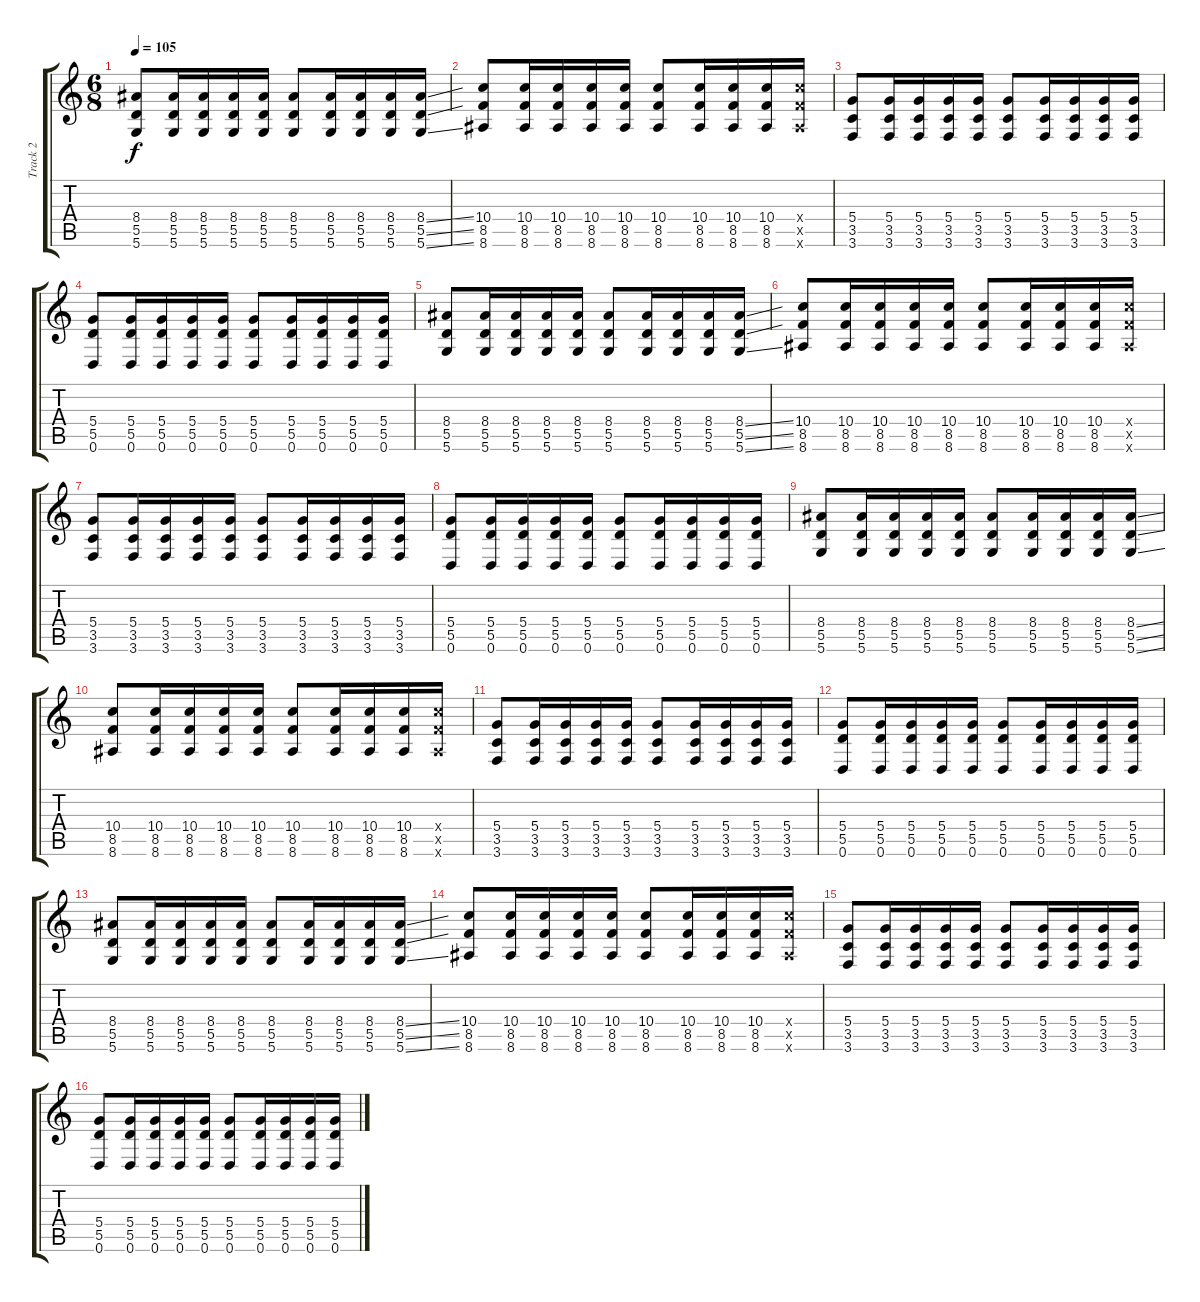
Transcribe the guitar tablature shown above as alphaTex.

\track ("Track 2" "Track 2") {instrument distortionguitar}
\staff {score tabs}
\tuning (E4 B3 G3 D3 A2 D2) {hide}
\ts (6 8)
\tempo 105
\clef g2
\ks c
(8.4 5.5 5.6).8{dy f} (8.4 5.5 5.6).16 (8.4 5.5 5.6).16 (8.4 5.5 5.6).16 (8.4 5.5 5.6).16 (8.4 5.5 5.6).8 (8.4 5.5 5.6).16 (8.4 5.5 5.6).16 (8.4 5.5 5.6).16 (8.4{ss} 5.5{ss} 5.6{ss}).16 |
(10.4 8.5 8.6).8 (10.4 8.5 8.6).16 (10.4 8.5 8.6).16 (10.4 8.5 8.6).16 (10.4 8.5 8.6).16 (10.4 8.5 8.6).8 (10.4 8.5 8.6).16 (10.4 8.5 8.6).16 (10.4 8.5 8.6).16 (10.4{x} 8.5{x} 8.6{x}).16 |
(5.4 3.5 3.6).8 (5.4 3.5 3.6).16 (5.4 3.5 3.6).16 (5.4 3.5 3.6).16 (5.4 3.5 3.6).16 (5.4 3.5 3.6).8 (5.4 3.5 3.6).16 (5.4 3.5 3.6).16 (5.4 3.5 3.6).16 (5.4 3.5 3.6).16 |
(5.4 5.5 0.6).8 (5.4 5.5 0.6).16 (5.4 5.5 0.6).16 (5.4 5.5 0.6).16 (5.4 5.5 0.6).16 (5.4 5.5 0.6).8 (5.4 5.5 0.6).16 (5.4 5.5 0.6).16 (5.4 5.5 0.6).16 (5.4 5.5 0.6).16 |
(8.4 5.5 5.6).8 (8.4 5.5 5.6).16 (8.4 5.5 5.6).16 (8.4 5.5 5.6).16 (8.4 5.5 5.6).16 (8.4 5.5 5.6).8 (8.4 5.5 5.6).16 (8.4 5.5 5.6).16 (8.4 5.5 5.6).16 (8.4{ss} 5.5{ss} 5.6{ss}).16 |
(10.4 8.5 8.6).8 (10.4 8.5 8.6).16 (10.4 8.5 8.6).16 (10.4 8.5 8.6).16 (10.4 8.5 8.6).16 (10.4 8.5 8.6).8 (10.4 8.5 8.6).16 (10.4 8.5 8.6).16 (10.4 8.5 8.6).16 (10.4{x} 8.5{x} 8.6{x}).16 |
(5.4 3.5 3.6).8 (5.4 3.5 3.6).16 (5.4 3.5 3.6).16 (5.4 3.5 3.6).16 (5.4 3.5 3.6).16 (5.4 3.5 3.6).8 (5.4 3.5 3.6).16 (5.4 3.5 3.6).16 (5.4 3.5 3.6).16 (5.4 3.5 3.6).16 |
(5.4 5.5 0.6).8 (5.4 5.5 0.6).16 (5.4 5.5 0.6).16 (5.4 5.5 0.6).16 (5.4 5.5 0.6).16 (5.4 5.5 0.6).8 (5.4 5.5 0.6).16 (5.4 5.5 0.6).16 (5.4 5.5 0.6).16 (5.4 5.5 0.6).16 |
(8.4 5.5 5.6).8 (8.4 5.5 5.6).16 (8.4 5.5 5.6).16 (8.4 5.5 5.6).16 (8.4 5.5 5.6).16 (8.4 5.5 5.6).8 (8.4 5.5 5.6).16 (8.4 5.5 5.6).16 (8.4 5.5 5.6).16 (8.4{ss} 5.5{ss} 5.6{ss}).16 |
(10.4 8.5 8.6).8 (10.4 8.5 8.6).16 (10.4 8.5 8.6).16 (10.4 8.5 8.6).16 (10.4 8.5 8.6).16 (10.4 8.5 8.6).8 (10.4 8.5 8.6).16 (10.4 8.5 8.6).16 (10.4 8.5 8.6).16 (10.4{x} 8.5{x} 8.6{x}).16 |
(5.4 3.5 3.6).8 (5.4 3.5 3.6).16 (5.4 3.5 3.6).16 (5.4 3.5 3.6).16 (5.4 3.5 3.6).16 (5.4 3.5 3.6).8 (5.4 3.5 3.6).16 (5.4 3.5 3.6).16 (5.4 3.5 3.6).16 (5.4 3.5 3.6).16 |
(5.4 5.5 0.6).8 (5.4 5.5 0.6).16 (5.4 5.5 0.6).16 (5.4 5.5 0.6).16 (5.4 5.5 0.6).16 (5.4 5.5 0.6).8 (5.4 5.5 0.6).16 (5.4 5.5 0.6).16 (5.4 5.5 0.6).16 (5.4 5.5 0.6).16 |
(8.4 5.5 5.6).8 (8.4 5.5 5.6).16 (8.4 5.5 5.6).16 (8.4 5.5 5.6).16 (8.4 5.5 5.6).16 (8.4 5.5 5.6).8 (8.4 5.5 5.6).16 (8.4 5.5 5.6).16 (8.4 5.5 5.6).16 (8.4{ss} 5.5{ss} 5.6{ss}).16 |
(10.4 8.5 8.6).8 (10.4 8.5 8.6).16 (10.4 8.5 8.6).16 (10.4 8.5 8.6).16 (10.4 8.5 8.6).16 (10.4 8.5 8.6).8 (10.4 8.5 8.6).16 (10.4 8.5 8.6).16 (10.4 8.5 8.6).16 (10.4{x} 8.5{x} 8.6{x}).16 |
(5.4 3.5 3.6).8 (5.4 3.5 3.6).16 (5.4 3.5 3.6).16 (5.4 3.5 3.6).16 (5.4 3.5 3.6).16 (5.4 3.5 3.6).8 (5.4 3.5 3.6).16 (5.4 3.5 3.6).16 (5.4 3.5 3.6).16 (5.4 3.5 3.6).16 |
(5.4 5.5 0.6).8 (5.4 5.5 0.6).16 (5.4 5.5 0.6).16 (5.4 5.5 0.6).16 (5.4 5.5 0.6).16 (5.4 5.5 0.6).8 (5.4 5.5 0.6).16 (5.4 5.5 0.6).16 (5.4 5.5 0.6).16 (5.4 5.5 0.6).16
